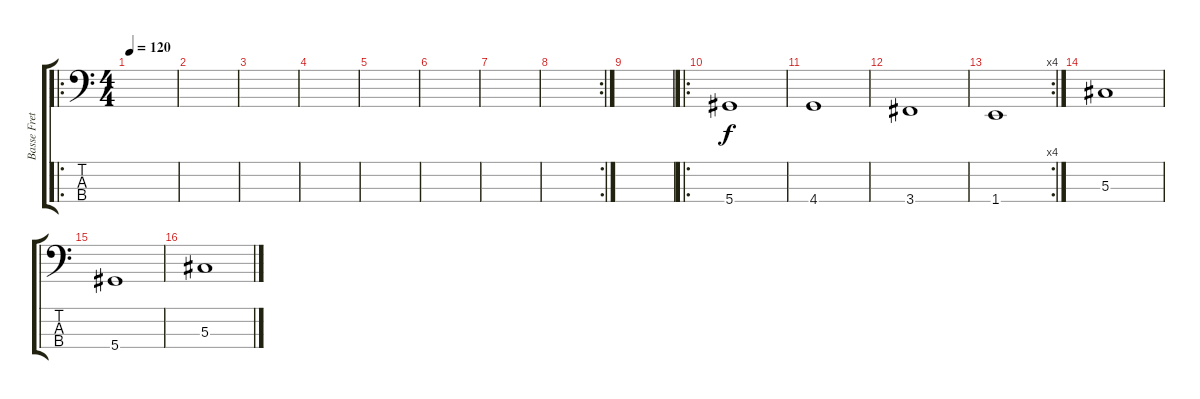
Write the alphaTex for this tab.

\track ("Basse Fretless" "Basse Fret") {instrument fretlessbass}
\staff {score tabs}
\tuning (Gb2 Db2 Ab1 Eb1) {hide}
\ro
\ts (4 4)
\tempo 120
\clef f4
\ks c
|
|
|
|
|
|
|
\rc 2
|
|
\ro
5.4.1 |
4.4.1 |
3.4.1 |
\rc 4
1.4.1 |
5.3.1 |
5.4.1 |
5.3.1
